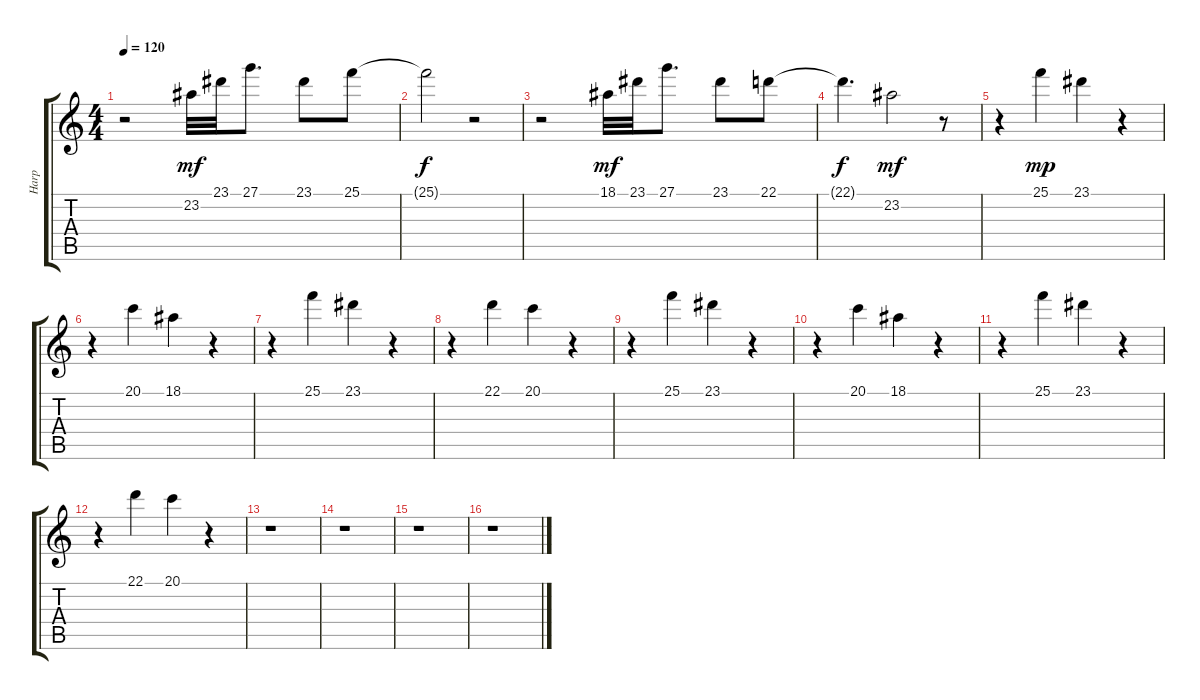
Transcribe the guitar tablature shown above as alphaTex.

\track ("Harp" "Harp") {instrument orchestralharp}
\staff {score tabs}
\tuning (E4 B3 G3 D3 A2 E2) {hide}
\ts (4 4)
\tempo 120
\clef g2
\ks c
r.2{dy mf instrument orchestralharp} 23.2.32 23.1.32 27.1.8{d} 23.1.8 25.1.8 |
25.1{t}.2{dy f} r.2 |
r.2 18.1.32{dy mf} 23.1.32 27.1.8{d} 23.1.8 22.1.8 |
22.1{t}.4{d dy f} 23.2.2{dy mf} r.8 |
r.4 25.1.4{dy mp} 23.1.4 r.4 |
r.4 20.1.4 18.1.4 r.4 |
r.4 25.1.4 23.1.4 r.4 |
r.4 22.1.4 20.1.4 r.4 |
r.4 25.1.4 23.1.4 r.4 |
r.4 20.1.4 18.1.4 r.4 |
r.4 25.1.4 23.1.4 r.4 |
r.4 22.1.4 20.1.4 r.4 |
r.1 |
r.1 |
r.1 |
r.1
